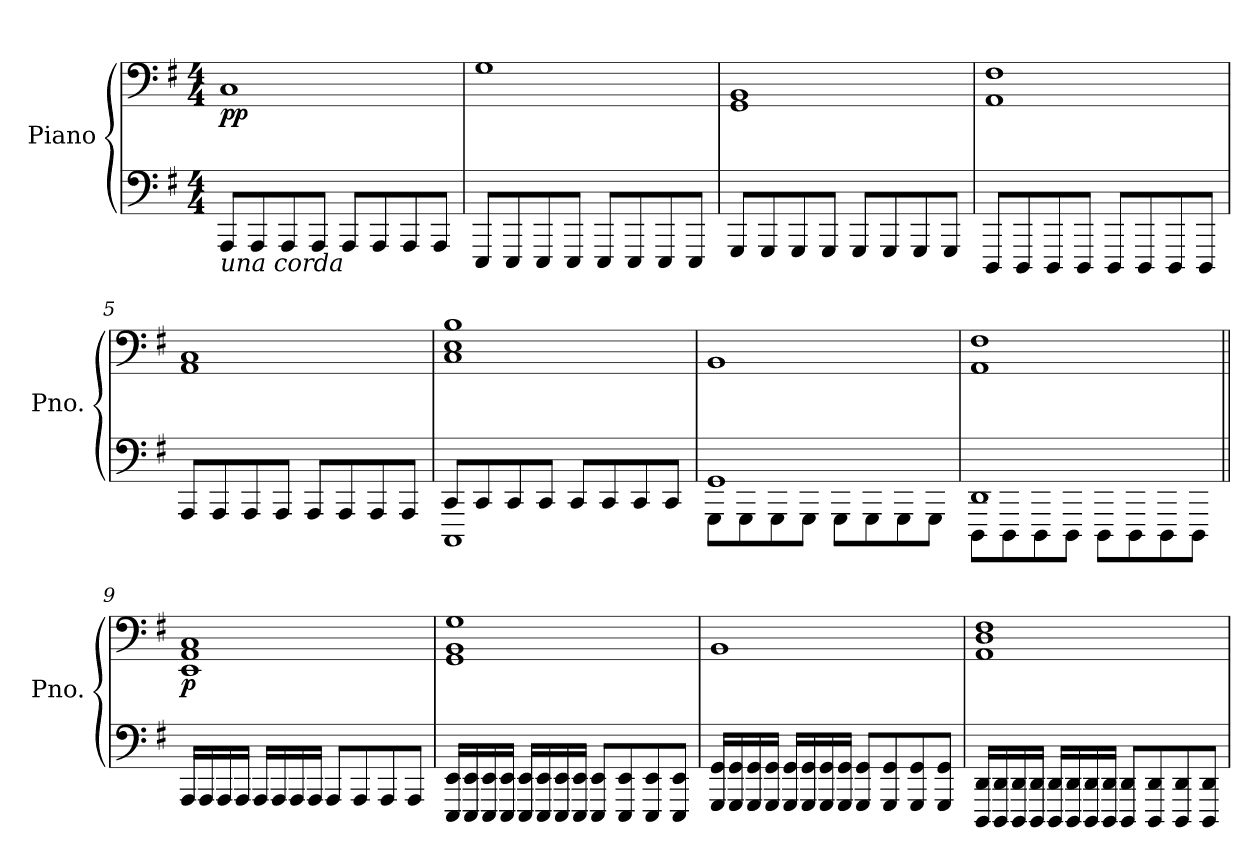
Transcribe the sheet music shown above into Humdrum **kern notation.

**kern	**kern	**dynam
*part1	*part1	*part1
*staff2	*staff1	*staff1/2
*I"Piano	*	*
*I'Pno.	*	*
*clefF4	*clefF4	*
*k[f#]	*k[f#]	*
*M4/4	*M4/4	*
*MM60	*MM60	*
=1	=1	=1
!LO:TX:b:i:t=una corda	!	!
!	!	!LO:DY:b
8AAA/L	1C	pp
8AAA/	.	.
8AAA/	.	.
8AAA/J	.	.
8AAA/L	.	.
8AAA/	.	.
8AAA/	.	.
8AAA/J	.	.
=2	=2	=2
8EEE/L	1G	.
8EEE/	.	.
8EEE/	.	.
8EEE/J	.	.
8EEE/L	.	.
8EEE/	.	.
8EEE/	.	.
8EEE/J	.	.
=3	=3	=3
8GGG/L	1GG 1BB	.
8GGG/	.	.
8GGG/	.	.
8GGG/J	.	.
8GGG/L	.	.
8GGG/	.	.
8GGG/	.	.
8GGG/J	.	.
=4	=4	=4
8DDD/L	1AA 1F#	.
8DDD/	.	.
8DDD/	.	.
8DDD/J	.	.
8DDD/L	.	.
8DDD/	.	.
8DDD/	.	.
8DDD/J	.	.
!!LO:LB:g=z
=5	=5	=5
8AAA/L	1AA 1C	.
8AAA/	.	.
8AAA/	.	.
8AAA/J	.	.
8AAA/L	.	.
8AAA/	.	.
8AAA/	.	.
8AAA/J	.	.
=6	=6	=6
*^	*	*
8CC/L	1CCC	1C 1E 1B	.
8CC/	.	.	.
8CC/	.	.	.
8CC/J	.	.	.
8CC/L	.	.	.
8CC/	.	.	.
8CC/	.	.	.
8CC/J	.	.	.
=7	=7	=7	=7
8GGG\L	1GG	1BB	.
8GGG\	.	.	.
8GGG\	.	.	.
8GGG\J	.	.	.
8GGG\L	.	.	.
8GGG\	.	.	.
8GGG\	.	.	.
8GGG\J	.	.	.
=8	=8	=8	=8
8DDD\L	1DD	1AA 1F#	.
8DDD\	.	.	.
8DDD\	.	.	.
8DDD\J	.	.	.
8DDD\L	.	.	.
8DDD\	.	.	.
8DDD\	.	.	.
8DDD\J	.	.	.
*v	*v	*	*
!!LO:LB:g=z
=9||	=9||	=9||
!	!	!LO:DY:b
16AAA/LL	1EE 1AA 1C	p
16AAA/	.	.
16AAA/	.	.
16AAA/JJ	.	.
16AAA/LL	.	.
16AAA/	.	.
16AAA/	.	.
16AAA/JJ	.	.
8AAA/L	.	.
8AAA/	.	.
8AAA/	.	.
8AAA/J	.	.
=10	=10	=10
16EEE/ 16EE/LL	1GG 1BB 1G	.
16EEE/ 16EE/	.	.
16EEE/ 16EE/	.	.
16EEE/ 16EE/JJ	.	.
16EEE/ 16EE/LL	.	.
16EEE/ 16EE/	.	.
16EEE/ 16EE/	.	.
16EEE/ 16EE/JJ	.	.
8EEE/ 8EE/L	.	.
8EEE/ 8EE/	.	.
8EEE/ 8EE/	.	.
8EEE/ 8EE/J	.	.
!!LO:LB:g=z
=11	=11	=11
16GGG/ 16GG/LL	1BB	.
16GGG/ 16GG/	.	.
16GGG/ 16GG/	.	.
16GGG/ 16GG/JJ	.	.
16GGG/ 16GG/LL	.	.
16GGG/ 16GG/	.	.
16GGG/ 16GG/	.	.
16GGG/ 16GG/JJ	.	.
8GGG/ 8GG/L	.	.
8GGG/ 8GG/	.	.
8GGG/ 8GG/	.	.
8GGG/ 8GG/J	.	.
=12	=12	=12
16DDD/ 16DD/LL	1AA 1D 1F#	.
16DDD/ 16DD/	.	.
16DDD/ 16DD/	.	.
16DDD/ 16DD/JJ	.	.
16DDD/ 16DD/LL	.	.
16DDD/ 16DD/	.	.
16DDD/ 16DD/	.	.
16DDD/ 16DD/JJ	.	.
8DDD/ 8DD/L	.	.
8DDD/ 8DD/	.	.
8DDD/ 8DD/	.	.
8DDD/ 8DD/J	.	.
=	=	=
*-	*-	*-
